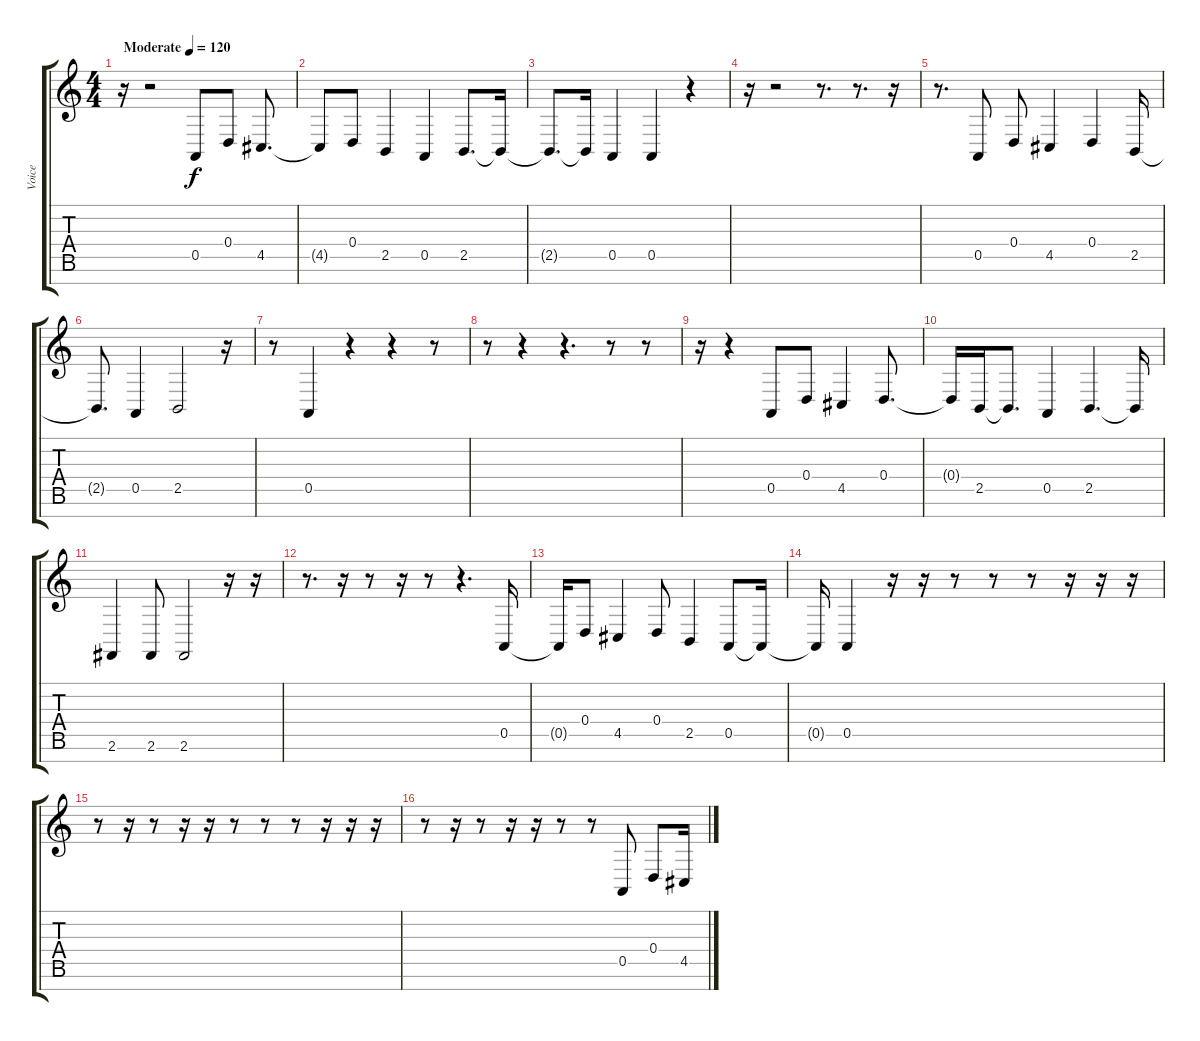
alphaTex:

\track ("Voice" "Voice") {instrument lead8bassandlead}
\staff {score tabs}
\tuning (E4 B3 G3 D3 A2 E2 B1) {hide}
\ts (4 4)
\tempo (120 "Moderate")
\clef g2
\ks c
r.16{dy f instrument lead8bassandlead} r.2 0.5.8 0.4.8 4.5.8{d} |
4.5{t}.8 0.4.8 2.5.4 0.5.4 2.5.8{d} 2.5{t}.16 |
2.5{t}.8{d} 2.5{t}.16 0.5.4 0.5.4 r.4 |
r.16 r.2 r.8{d} r.8{d} r.16 |
r.8{d} 0.5.8 0.4.8 4.5.4 0.4.4 2.5.16 |
2.5{t}.8{d} 0.5.4 2.5.2 r.16 |
r.8 0.5.4 r.4 r.4 r.8 |
r.8 r.4 r.4{d} r.8 r.8 |
r.16 r.4 0.5.8 0.4.8 4.5.4 0.4.8{d} |
0.4{t}.16 2.5.16 2.5{t}.8{d} 0.5.4 2.5.4{d} 2.5{t}.16 |
2.6.4 2.6.8 2.6.2 r.16 r.16 |
r.8{d} r.16 r.8 r.16 r.8 r.4{d} 0.5.16 |
0.5{t}.16 0.4.8 4.5.4 0.4.8 2.5.4 0.5.8 0.5{t}.16 |
0.5{t}.16 0.5.4 r.16 r.16 r.8 r.8 r.8 r.16 r.16 r.16 |
r.8 r.16 r.8 r.16 r.16 r.8 r.8 r.8 r.16 r.16 r.16 |
r.8 r.16 r.8 r.16 r.16 r.8 r.8 0.5.8 0.4.8 4.5.16
